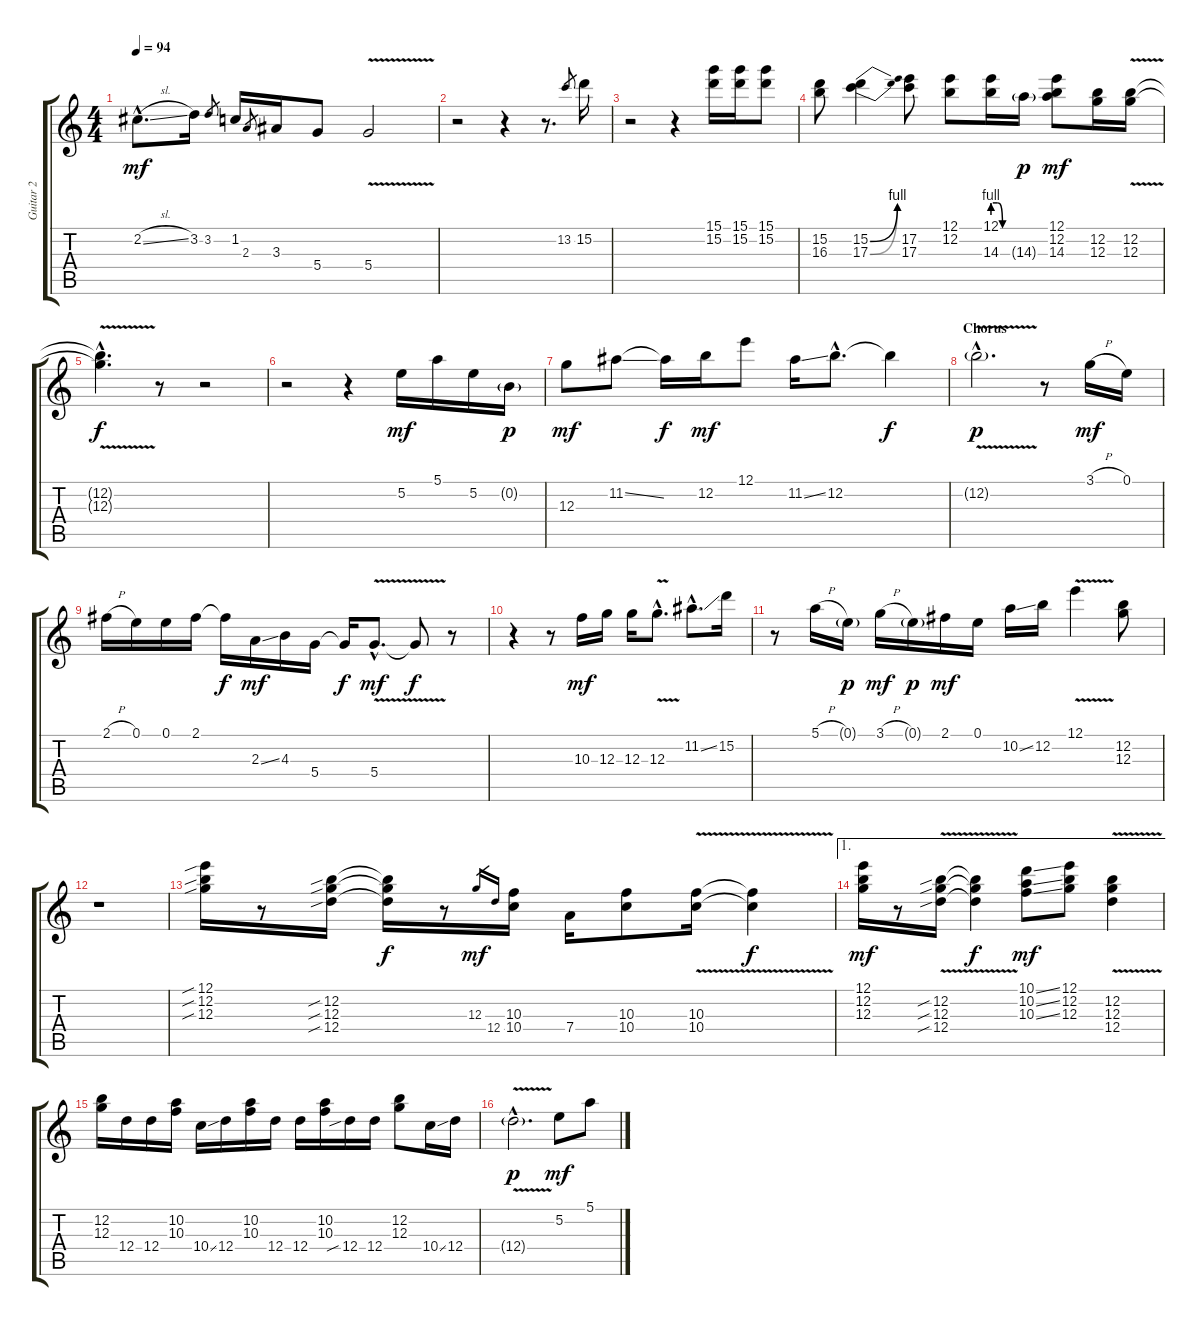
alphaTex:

\track ("Guitar 2" "Guitar 2") {instrument acousticguitarnylon}
\staff {score tabs}
\tuning (E4 B3 G3 D3 A2 E2) {hide}
\ts (4 4)
\tempo 94
\clef g2
\ks c
2.2{sl hac}.8{d dy mf} 3.2.16 3.2.8{gr} 1.2.16 2.3.8{gr} 3.3.16 5.4.8 5.4{v}.2 |
r.2 r.4 r.8{d} 13.2.8{gr} 15.2.16 |
r.2 r.4 (15.1 15.2).16 (15.1 15.2).16 (15.1 15.2).8 |
(15.2 16.3).8 (15.2{be (bend 0 0 60 4)} 17.3{be (bend 0 0 60 4)}).4 (17.2 17.3).8 (12.1 12.2).8 (12.1 14.3{be (custom 0 4 20 4 40 0 60 0)}).16 14.3{g}.16{dy p} (12.1 12.2 14.3).8{dy mf} (12.2 12.3).16 (12.2{v} 12.3).16 |
(12.2{hac t} 12.3{hac t}).4{d dy f} r.8 r.2 |
r.2 r.4 5.2.16{dy mf} 5.1.16 5.2.16 0.2{g}.16{dy p} |
12.3.8{dy mf} 11.2{ss}.8 11.2{t}.16{dy f} 12.2.16{dy mf} 12.1.8 11.2{ss}.16 12.2{hac}.8{d} 12.2{t}.4{dy f} |
\section ("" "Chorus")
12.2{v g hac}.2{d dy p} r.8 3.1{h}.16{dy mf} 0.1.16 |
2.1{h}.16 0.1.16 0.1.16 2.1.16 2.1{t}.16{dy f} 2.3{ss}.16{dy mf} 4.3.16 5.4.16 5.4{t}.16{dy f} 5.4{v hac}.8{d dy mf} 5.4{t}.8{dy f} r.8 |
r.4 r.8 10.3.16{dy mf} 12.3.16 12.3.16 12.3{v hac}.8{d} 11.2{ss hac}.8{d} 15.2.16 |
r.8 5.1{h}.16 0.1{g}.16{dy p} 3.1{h}.16{dy mf} 0.1{g}.16{dy p} 2.1.16{dy mf} 0.1.16 10.2{ss}.16 12.2.16 12.1{v}.4 (12.2 12.3).8 |
r.1 |
(12.1{sib} 12.2{sib} 12.3{sib}).16 r.8 (12.2{sib} 12.3{sib} 12.4{sib}).16 (12.2{t} 12.3{t} 12.4{t}).16{dy f} r.8 12.3.16{gr dy mf} 12.4.16{gr} (10.3 10.4).16 7.4.16 (10.3 10.4).8 (10.3 10.4{v}).16 (10.3{t} 10.4{t}).4{dy f} |
\ae 1
(12.1 12.2 12.3).16{dy mf} r.8 (12.2{v sib} 12.3{v sib} 12.4{v sib}).16 (12.2{t} 12.3{t} 12.4{t}).4{dy f} (10.1{ss} 10.2{ss} 10.3{ss}).8{dy mf} (12.1 12.2 12.3).8 (12.2 12.3 12.4{v}).4 |
(12.2 12.3).16 12.4.16 12.4.16 (10.2 10.3).16 10.4{ss}.16 12.4.16 (10.2 10.3).16 12.4.16 12.4.16 (10.2 10.3).16 12.4{sib}.16 12.4.16 (12.2 12.3).8 10.4{ss}.16 12.4.16 |
12.4{v g hac}.2{d dy p} 5.2.8{dy mf} 5.1.8
